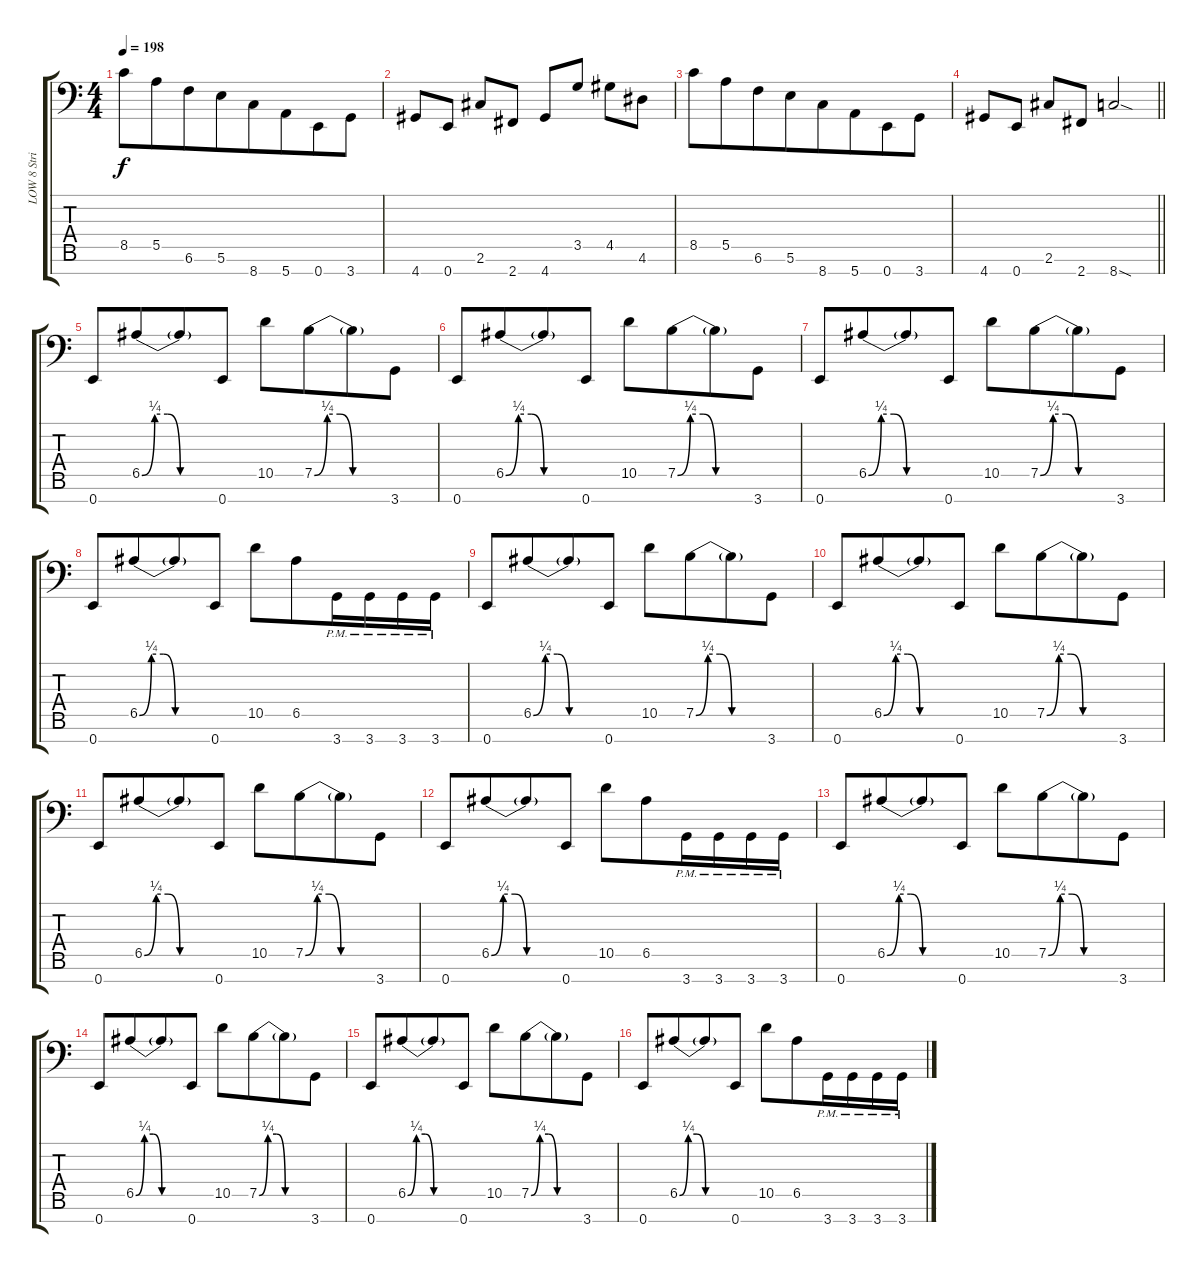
\track ("LOW 8 String LEFT" "LOW 8 Stri") {instrument electricguitarclean}
\staff {score tabs}
\tuning (B3 Gb3 E3 B2 E2 B1 E1) {hide}
\ts (4 4)
\tempo 198
\clef f4
\ks c
8.5.8{dy f} 5.5.8{beam merge} 6.6.8{beam merge} 5.6.8{beam merge} 8.7.8 5.7.8{beam merge} 0.7.8 3.7.8 |
4.7.8{beam merge} 0.7.8 2.6.8{beam merge} 2.7.8 4.7.8 3.5.8 4.5.8 4.6.8 |
8.5.8 5.5.8{beam merge} 6.6.8{beam merge} 5.6.8{beam merge} 8.7.8 5.7.8{beam merge} 0.7.8 3.7.8 |
\barLineRight lightlight
4.7.8{beam merge} 0.7.8 2.6.8{beam merge} 2.7.8 8.7{sod}.2 |
\section ("" "")
0.7.8 6.5{be (custom 0 0 10 1 20 1 30 0 60 0)}.8{beam merge} 6.5{t}.8 0.7.8 10.5.8 7.5{be (custom 0 0 10 1 20 1 30 0 60 0)}.8{beam merge} 7.5{t}.8{beam merge} 3.7.8 |
0.7.8 6.5{be (custom 0 0 10 1 20 1 30 0 60 0)}.8{beam merge} 6.5{t}.8 0.7.8 10.5.8 7.5{be (custom 0 0 10 1 20 1 30 0 60 0)}.8{beam merge} 7.5{t}.8{beam merge} 3.7.8 |
0.7.8 6.5{be (custom 0 0 10 1 20 1 30 0 60 0)}.8{beam merge} 6.5{t}.8 0.7.8 10.5.8 7.5{be (custom 0 0 10 1 20 1 30 0 60 0)}.8{beam merge} 7.5{t}.8{beam merge} 3.7.8 |
0.7.8 6.5{be (custom 0 0 10 1 20 1 30 0 60 0)}.8{beam merge} 6.5{t}.8 0.7.8 10.5.8 6.5.8{beam merge} 3.7{pm}.16{beam merge} 3.7{pm}.16 3.7{pm}.16{beam merge} 3.7{pm}.16 |
0.7.8 6.5{be (custom 0 0 10 1 20 1 30 0 60 0)}.8{beam merge} 6.5{t}.8 0.7.8 10.5.8 7.5{be (custom 0 0 10 1 20 1 30 0 60 0)}.8{beam merge} 7.5{t}.8{beam merge} 3.7.8 |
0.7.8 6.5{be (custom 0 0 10 1 20 1 30 0 60 0)}.8{beam merge} 6.5{t}.8 0.7.8 10.5.8 7.5{be (custom 0 0 10 1 20 1 30 0 60 0)}.8{beam merge} 7.5{t}.8{beam merge} 3.7.8 |
0.7.8 6.5{be (custom 0 0 10 1 20 1 30 0 60 0)}.8{beam merge} 6.5{t}.8 0.7.8 10.5.8 7.5{be (custom 0 0 10 1 20 1 30 0 60 0)}.8{beam merge} 7.5{t}.8{beam merge} 3.7.8 |
0.7.8 6.5{be (custom 0 0 10 1 20 1 30 0 60 0)}.8{beam merge} 6.5{t}.8 0.7.8 10.5.8 6.5.8{beam merge} 3.7{pm}.16{beam merge} 3.7{pm}.16 3.7{pm}.16{beam merge} 3.7{pm}.16 |
0.7.8 6.5{be (custom 0 0 10 1 20 1 30 0 60 0)}.8{beam merge} 6.5{t}.8 0.7.8 10.5.8 7.5{be (custom 0 0 10 1 20 1 30 0 60 0)}.8{beam merge} 7.5{t}.8{beam merge} 3.7.8 |
0.7.8 6.5{be (custom 0 0 10 1 20 1 30 0 60 0)}.8{beam merge} 6.5{t}.8 0.7.8 10.5.8 7.5{be (custom 0 0 10 1 20 1 30 0 60 0)}.8{beam merge} 7.5{t}.8{beam merge} 3.7.8 |
0.7.8 6.5{be (custom 0 0 10 1 20 1 30 0 60 0)}.8{beam merge} 6.5{t}.8 0.7.8 10.5.8 7.5{be (custom 0 0 10 1 20 1 30 0 60 0)}.8{beam merge} 7.5{t}.8{beam merge} 3.7.8 |
0.7.8 6.5{be (custom 0 0 10 1 20 1 30 0 60 0)}.8{beam merge} 6.5{t}.8 0.7.8 10.5.8 6.5.8{beam merge} 3.7{pm}.16{beam merge} 3.7{pm}.16 3.7{pm}.16{beam merge} 3.7{pm}.16
